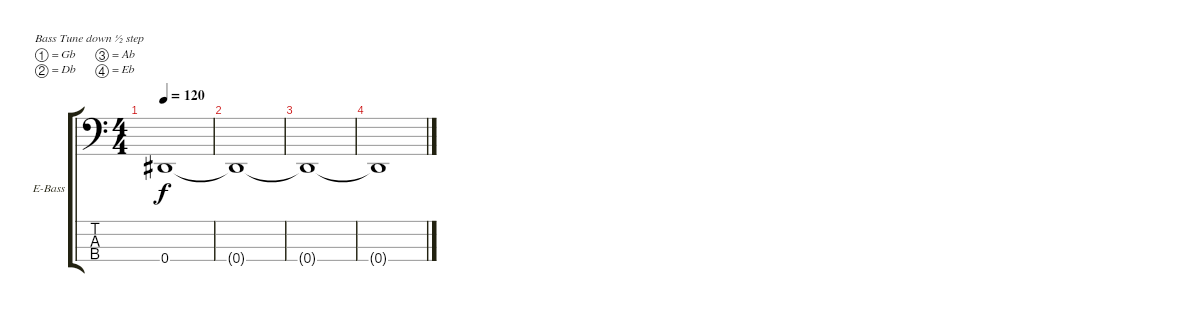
\bracketExtendMode groupsimilarinstruments
\firstSystemTrackNameOrientation horizontal
\otherSystemsTrackNameOrientation horizontal
\track ("Bass" "E-Bass") {instrument electricbassfinger}
\staff {score tabs}
\tuning (Gb2 Db2 Ab1 Eb1)
\ts (4 4)
\tempo 120
\clef f4
\ks c
0.4.1{dy f} |
0.4{t}.1 |
0.4{t}.1 |
0.4{t}.1
